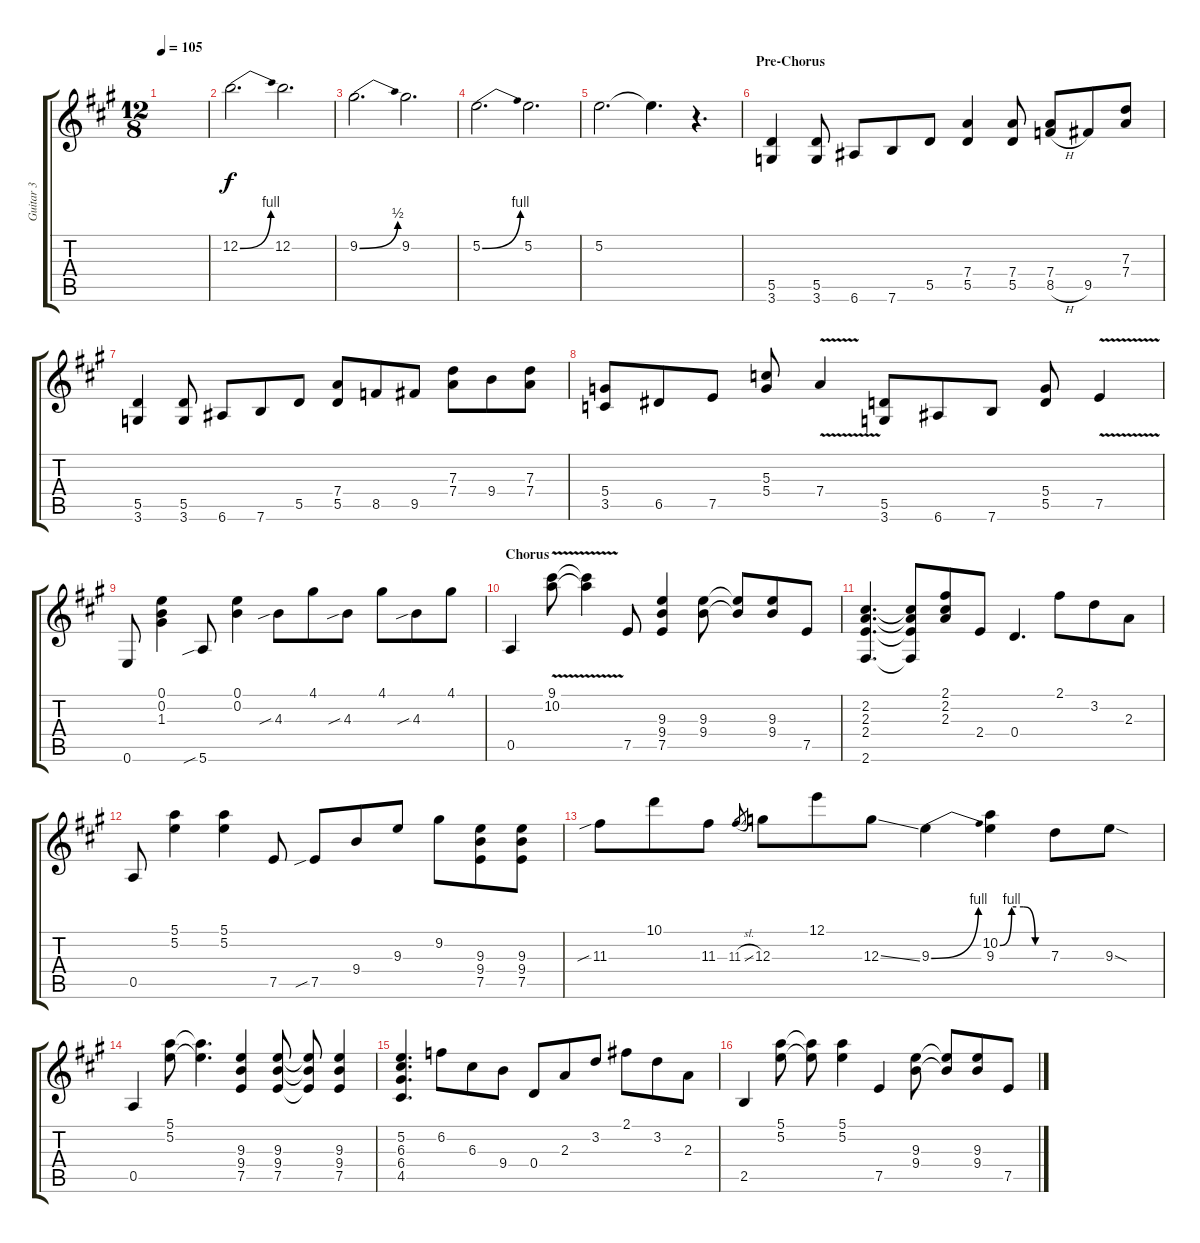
\track ("Guitar 3" "Guitar 3") {instrument distortionguitar}
\staff {score tabs}
\tuning (E4 B3 G3 D3 A2 E2) {hide}
\ts (12 8)
\tempo 105
\clef g2
\ks a
|
12.2{be (bend 0 0 60 4)}.2{d} 12.2.2{d} |
9.2{be (bend 0 0 60 2)}.2{d} 9.2.2{d} |
5.2{be (bend 0 0 60 4)}.2{d} 5.2.2{d} |
5.2.2{d} 5.2{t}.4{d} r.4{d} |
\section ("" "Pre-Chorus")
(5.5 3.6).4 (5.5 3.6).8 6.6.8 7.6.8 5.5.8 (7.4 5.5).4 (7.4 5.5).8 (7.4 8.5{h}).8 9.5.8 (7.3 7.4).8 |
(5.5 3.6).4 (5.5 3.6).8 6.6.8 7.6.8 5.5.8 (7.4 5.5).8 8.5.8 9.5.8 (7.3 7.4).8 9.4.8 (7.3 7.4).8 |
(5.4 3.5).8 6.5.8 7.5.8 (5.3 5.4).8 7.4{v}.4 (5.5 3.6).8 6.6.8 7.6.8 (5.4 5.5).8 7.5{v}.4 |
0.6.8 (0.1 0.2 1.3).4 5.6{sib}.8 (0.1 0.2).4 4.3{sib}.8 4.1.8 4.3{sib}.8 4.1.8 4.3{sib}.8 4.1.8 |
\section ("" "Chorus")
0.5.4 (9.1{v} 10.2{v}).8 (9.1{t} 10.2{t}).4 7.5.8 (9.3 9.4 7.5).4 (9.3 9.4).8 (9.3{t} 9.4{t}).8 (9.3 9.4).8 7.5.8 |
(2.2 2.3 2.4 2.6).4{d} (2.2{t} 2.3{t} 2.4{t} 2.6{t}).8 (2.1 2.2 2.3).8 2.4.8 0.4.4{d} 2.1.8 3.2.8 2.3.8 |
0.5.8 (5.1 5.2).4 (5.1 5.2).4 7.5.8 7.5{sib}.8 9.4.8 9.3.8 9.2.8 (9.3 9.4 7.5).8 (9.3 9.4 7.5).8 |
11.3{sib}.8 10.1.8 11.3.8 11.3{sl}.8{gr} 12.3.8 12.1.8 12.3{ss}.8 9.3{be (bend 0 0 60 4)}.4 (10.2{be (custom 0 0 15 4 30 4 45 0 60 0)} 9.3).4 7.3.8 9.3{sod}.8 |
0.5.4 (5.1 5.2).8 (5.1{t} 5.2{t}).4{d} (9.3 9.4 7.5).4 (9.3 9.4 7.5).8 (9.3{t} 9.4{t} 7.5{t}).8 (9.3 9.4 7.5).4 |
(5.2 6.3 6.4 4.5).4{d} 6.2.8 6.3.8 9.4.8 0.4.8 2.3.8 3.2.8 2.1.8 3.2.8 2.3.8 |
2.5.4 (5.1 5.2).8 (5.1{t} 5.2{t}).8 (5.1 5.2).4 7.5.4 (9.3 9.4).8 (9.3{t} 9.4{t}).8 (9.3 9.4).8 7.5.8
